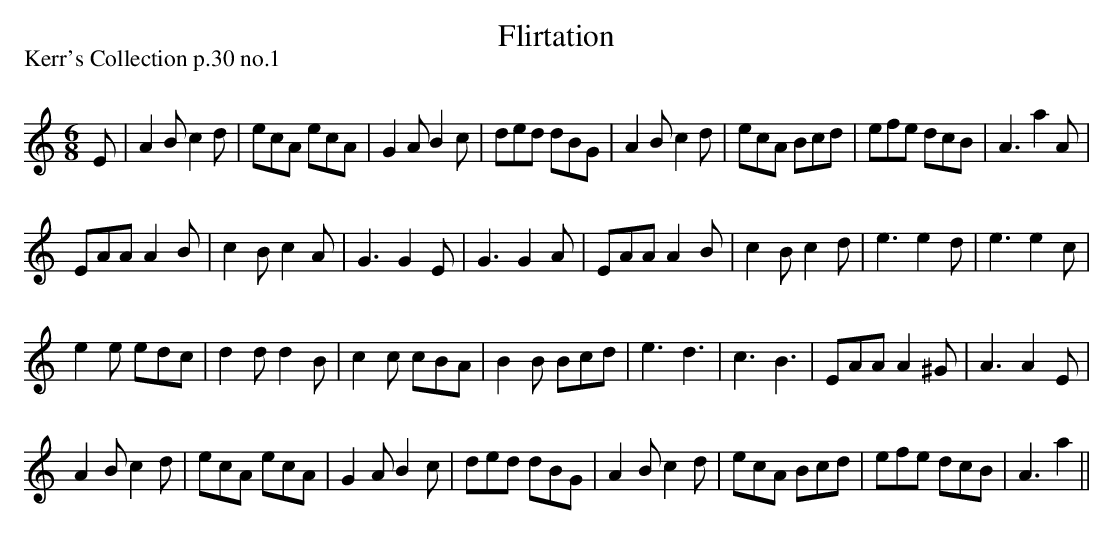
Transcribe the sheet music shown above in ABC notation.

X:1
T: Flirtation
P:Kerr's Collection p.30 no.1
Q:180
K:Am
M:6/8
L:1/16
E2|A4B2 c4d2|e2c2A2 e2c2A2|G4A2 B4c2|d2e2d2 d2B2G2|A4B2 c4d2|e2c2A2 B2c2d2|e2f2e2 d2c2B2|A6 a4A2|
E2A2A2 A4B2|c4B2 c4A2|G6 G4E2|G6 G4A2|E2A2A2 A4B2|c4B2 c4d2|e6 e4d2|e6 e4c2|
e4e2 e2d2c2|d4d2 d4B2|c4c2 c2B2A2|B4B2 B2c2d2|e6 d6|c6 B6|E2A2A2 A4^G2|A6 A4E2|
A4B2 c4d2|e2c2A2 e2c2A2|G4A2 B4c2|d2e2d2 d2B2G2|A4B2 c4d2|e2c2A2 B2c2d2|e2f2e2 d2c2B2|A6 a4||
